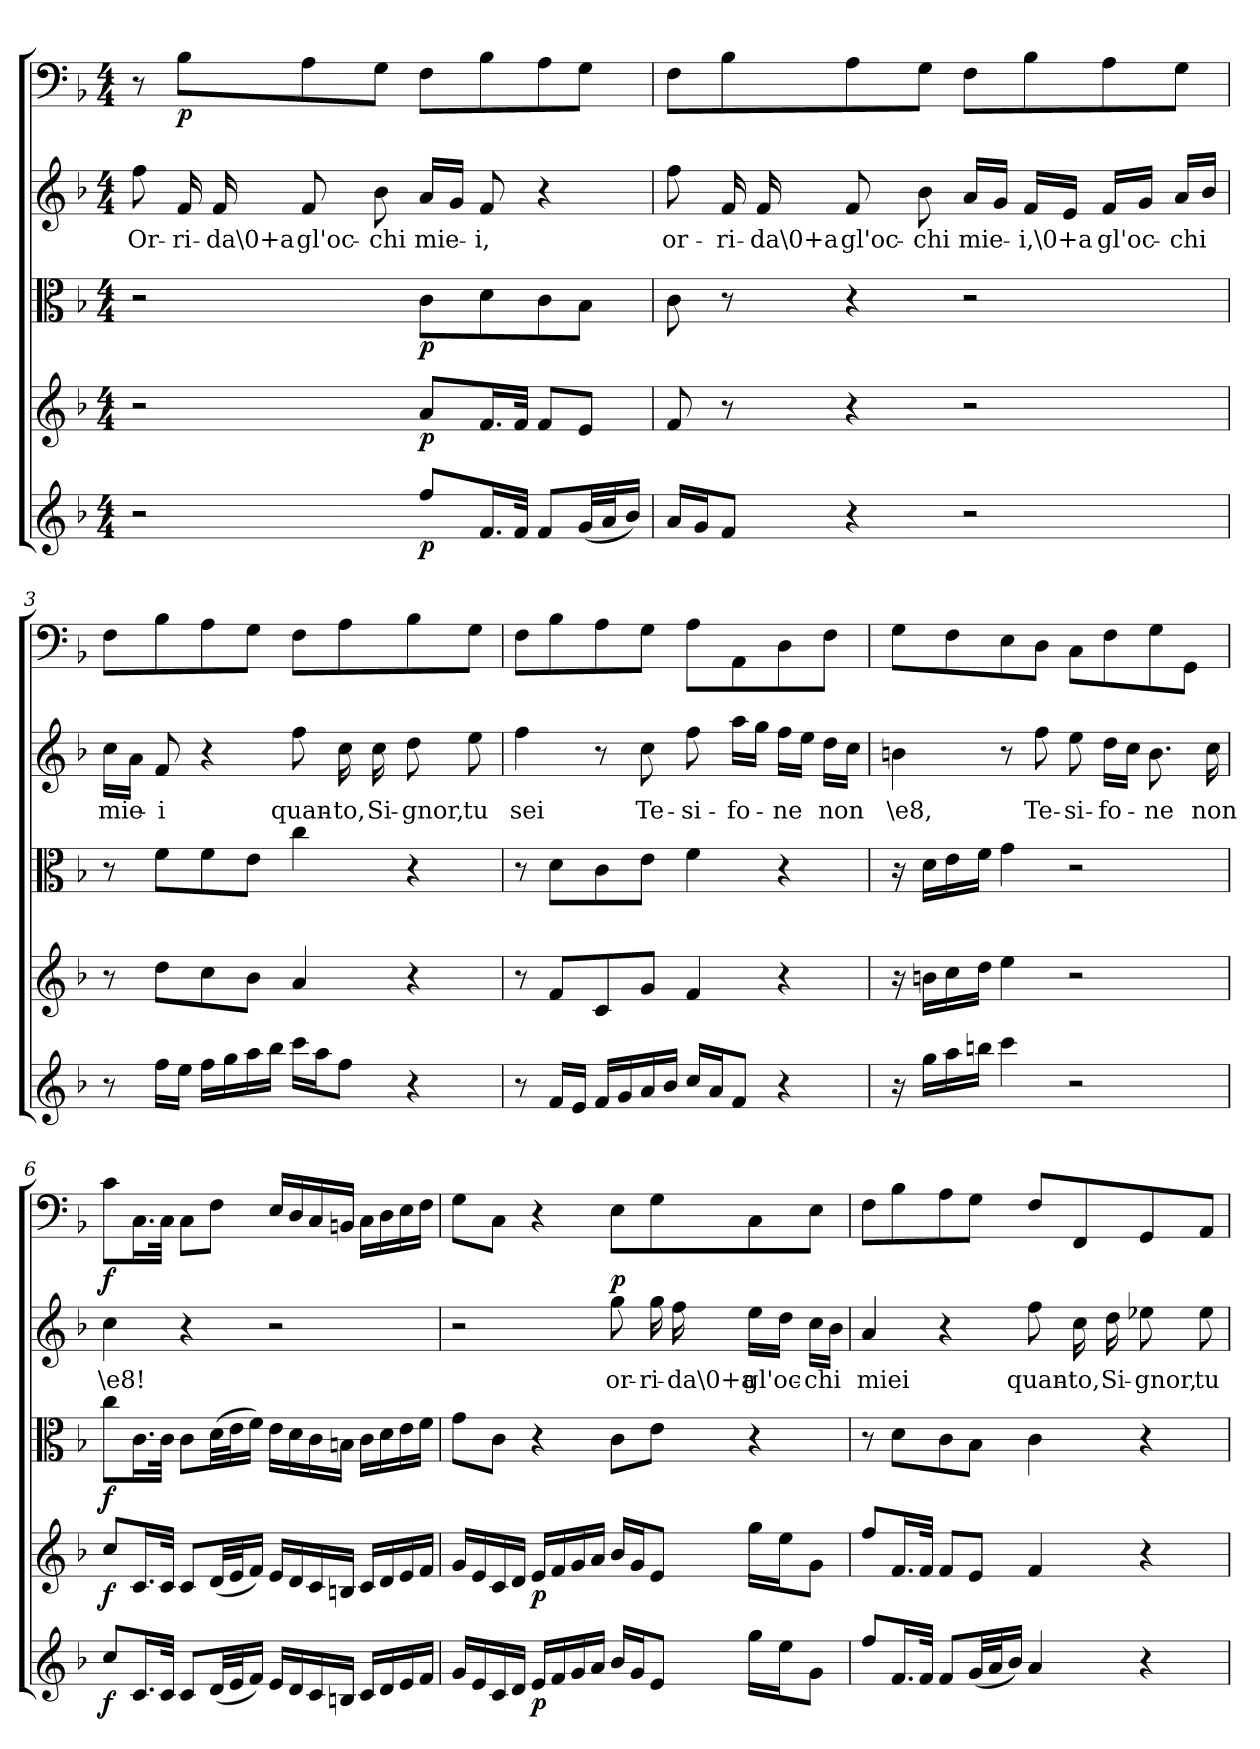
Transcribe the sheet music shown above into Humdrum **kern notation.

**kern	**dynam	**kern	**dynam	**kern	**dynam	**kern	**text	**kern	**dynam
*part5	*part5	*part4	*part4	*part3	*part3	*part2	*part2	*part1	*part1
*staff5	*staff5	*staff4	*staff4	*staff3	*staff3	*staff2	*staff2	*staff1	*staff1
*clefG2	*	*clefG2	*	*clefC3	*	*clefG2	*	*clefF4	*
*k[b-]	*	*k[b-]	*	*k[b-]	*	*k[b-]	*	*k[b-]	*
*F:	*	*F:	*	*F:	*	*F:	*	*F:	*
*M4/4	*	*M4/4	*	*M4/4	*	*M4/4	*	*M4/4	*
=1	=1	=1	=1	=1	=1	=1	=1	=1	=1
2r	.	2r	.	2r	.	8ff\	Or-	8r	.
.	.	.	.	.	.	16f/	-ri-	8B-\L	p
.	.	.	.	.	.	16f/	-da\0+a	.	.
.	.	.	.	.	.	8f/	gl'oc-	8A\	.
.	.	.	.	.	.	8b-\	-chi	8G\J	.
8ff/L	p	8a/L	p	8c\L	p	16a/LL	mie-	8F\L	.
.	.	.	.	.	.	16g/JJ	.	.	.
16.f/L	.	16.f/L	.	8d\	.	8f/	-i,	8B-\	.
32f/JJk	.	32f/JJk	.	.	.	.	.	.	.
8f/L	.	8f/L	.	8c\	.	4r	.	8A\	.
(32g/LL	.	8e/J	.	8B-\J	.	.	.	8G\J	.
32a/J	.	.	.	.	.	.	.	.	.
16b-/JJ)	.	.	.	.	.	.	.	.	.
=2	=2	=2	=2	=2	=2	=2	=2	=2	=2
16a/LL	.	8f/	.	8c\	.	8ff\	or-	8F\L	.
16g/J	.	.	.	.	.	.	.	.	.
8f/J	.	8r	.	8r	.	16f/	-ri-	8B-\	.
.	.	.	.	.	.	16f/	-da\0+a	.	.
4r	.	4r	.	4r	.	8f/	gl'oc-	8A\	.
.	.	.	.	.	.	8b-\	-chi	8G\J	.
2r	.	2r	.	2r	.	16a/LL	mie-	8F\L	.
.	.	.	.	.	.	16g/JJ	.	.	.
.	.	.	.	.	.	16f/LL	-i,\0+a	8B-\	.
.	.	.	.	.	.	16e/JJ	.	.	.
.	.	.	.	.	.	16f/LL	gl'oc-	8A\	.
.	.	.	.	.	.	16g/JJ	.	.	.
.	.	.	.	.	.	16a/LL	-chi	8G\J	.
.	.	.	.	.	.	16b-/JJ	.	.	.
=3	=3	=3	=3	=3	=3	=3	=3	=3	=3
8r	.	8r	.	8r	.	16cc\LL	mie-	8F\L	.
.	.	.	.	.	.	16a\JJ	.	.	.
16ff\LL	.	8dd\L	.	8f\L	.	8f/	-i	8B-\	.
16ee\JJ	.	.	.	.	.	.	.	.	.
16ff\LL	.	8cc\	.	8f\	.	4r	.	8A\	.
16gg\	.	.	.	.	.	.	.	.	.
16aa\	.	8b-\J	.	8e\J	.	.	.	8G\J	.
16bb-\JJ	.	.	.	.	.	.	.	.	.
16ccc\LL	.	4a/	.	4cc\	.	8ff\	quan-	8F\L	.
16aa\J	.	.	.	.	.	.	.	.	.
8ff\J	.	.	.	.	.	16cc\	-to,	8A\	.
.	.	.	.	.	.	16cc\	Si-	.	.
4r	.	4r	.	4r	.	8dd\	-gnor,	8B-\	.
.	.	.	.	.	.	8ee\	tu	8G\J	.
=4	=4	=4	=4	=4	=4	=4	=4	=4	=4
8r	.	8r	.	8r	.	4ff\	sei	8F\L	.
16f/LL	.	8f/L	.	8d\L	.	.	.	8B-\	.
16e/JJ	.	.	.	.	.	.	.	.	.
16f/LL	.	8c/	.	8c\	.	8r	.	8A\	.
16g/	.	.	.	.	.	.	.	.	.
16a/	.	8g/J	.	8e\J	.	8cc\	Te-	8G\J	.
16b-/JJ	.	.	.	.	.	.	.	.	.
16cc/LL	.	4f/	.	4f\	.	8ff\	-si-	8A\L	.
16a/J	.	.	.	.	.	.	.	.	.
8f/J	.	.	.	.	.	16aa\LL	-fo-	8AA\	.
.	.	.	.	.	.	16gg\JJ	.	.	.
4r	.	4r	.	4r	.	16ff\LL	-ne	8D\	.
.	.	.	.	.	.	16ee\JJ	.	.	.
.	.	.	.	.	.	16dd\LL	non	8F\J	.
.	.	.	.	.	.	16cc\JJ	.	.	.
=5	=5	=5	=5	=5	=5	=5	=5	=5	=5
16r	.	16r	.	16r	.	4bn\	\e8,	8G\L	.
16gg\LL	.	16bn\LL	.	16d\LL	.	.	.	.	.
16aa\	.	16cc\	.	16e\	.	.	.	8F\	.
16bbn\JJ	.	16dd\JJ	.	16f\JJ	.	.	.	.	.
4ccc\	.	4ee\	.	4g\	.	8r	.	8E\	.
.	.	.	.	.	.	8ff\	Te-	8D\J	.
2r	.	2r	.	2r	.	8ee\	-si-	8C\L	.
.	.	.	.	.	.	16dd\LL	-fo-	8F\	.
.	.	.	.	.	.	16cc\JJ	.	.	.
.	.	.	.	.	.	8.b\	-ne	8G\	.
.	.	.	.	.	.	.	.	8GG\J	.
.	.	.	.	.	.	16cc\	non	.	.
=6	=6	=6	=6	=6	=6	=6	=6	=6	=6
8cc/L	f	8cc/L	f	8cc\L	f	4cc\	\e8!	8c\L	f
16.c/L	.	16.c/L	.	16.c\L	.	.	.	16.C\L	.
32c/JJk	.	32c/JJk	.	32c\JJk	.	.	.	32C\JJk	.
8c/L	.	8c/L	.	8c\L	.	4r	.	8C\L	.
(32d/LL	.	(32d/LL	.	(32d\LL	.	.	.	8F\J	.
32e/J	.	32e/J	.	32e\J	.	.	.	.	.
16f/JJ)	.	16f/JJ)	.	16f\JJ)	.	.	.	.	.
16e/LL	.	16e/LL	.	16e\LL	.	2r	.	16E/LL	.
16d/	.	16d/	.	16d\	.	.	.	16D/	.
16c/	.	16c/	.	16c\	.	.	.	16C/	.
16Bn/JJ	.	16Bn/JJ	.	16Bn\JJ	.	.	.	16BBn/JJ	.
16c/LL	.	16c/LL	.	16c\LL	.	.	.	16C\LL	.
16d/	.	16d/	.	16d\	.	.	.	16D\	.
16e/	.	16e/	.	16e\	.	.	.	16E\	.
16f/JJ	.	16f/JJ	.	16f\JJ	.	.	.	16F\JJ	.
=7	=7	=7	=7	=7	=7	=7	=7	=7	=7
16g/LL	.	16g/LL	.	8g\L	.	2r	.	8G\L	.
16e/	.	16e/	.	.	.	.	.	.	.
16c/	.	16c/	.	8c\J	.	.	.	8C\J	.
16d/JJ	.	16d/JJ	.	.	.	.	.	.	.
16e/LL	p	16e/LL	p	4r	.	.	.	4r	.
16f/	.	16f/	.	.	.	.	.	.	.
16g/	.	16g/	.	.	.	.	.	.	.
16a/JJ	.	16a/JJ	.	.	.	.	.	.	.
16b-/LL	.	16b-/LL	.	8c\L	.	8gg\	or-	8E\L	p
16g/J	.	16g/J	.	.	.	.	.	.	.
8e/J	.	8e/J	.	8e\J	.	16gg\	-ri-	8G\	.
.	.	.	.	.	.	16ff\	-da\0+a	.	.
16gg\LL	.	16gg\LL	.	4r	.	16ee\LL	gl'oc-	8C\	.
16ee\J	.	16ee\J	.	.	.	16dd\JJ	.	.	.
8g\J	.	8g\J	.	.	.	16cc\LL	-chi	8E\J	.
.	.	.	.	.	.	16b-\JJ	.	.	.
=8	=8	=8	=8	=8	=8	=8	=8	=8	=8
8ff/L	.	8ff/L	.	8r	.	4a/	miei	8F\L	.
16.f/L	.	16.f/L	.	8d\L	.	.	.	8B-\	.
32f/JJk	.	32f/JJk	.	.	.	.	.	.	.
8f/L	.	8f/L	.	8c\	.	4r	.	8A\	.
(32g/LL	.	8e/J	.	8B-\J	.	.	.	8G\J	.
32a/J	.	.	.	.	.	.	.	.	.
16b-/JJ)	.	.	.	.	.	.	.	.	.
4a/	.	4f/	.	4c\	.	8ff\	quan-	8F/L	.
.	.	.	.	.	.	16cc\	-to,	8FF/	.
.	.	.	.	.	.	16dd\	Si-	.	.
4r	.	4r	.	4r	.	8ee-X\	-gnor,	8GG/	.
.	.	.	.	.	.	8ee-\	tu	8AA/J	.
=	=	=	=	=	=	=	=	=	=
*-	*-	*-	*-	*-	*-	*-	*-	*-	*-
